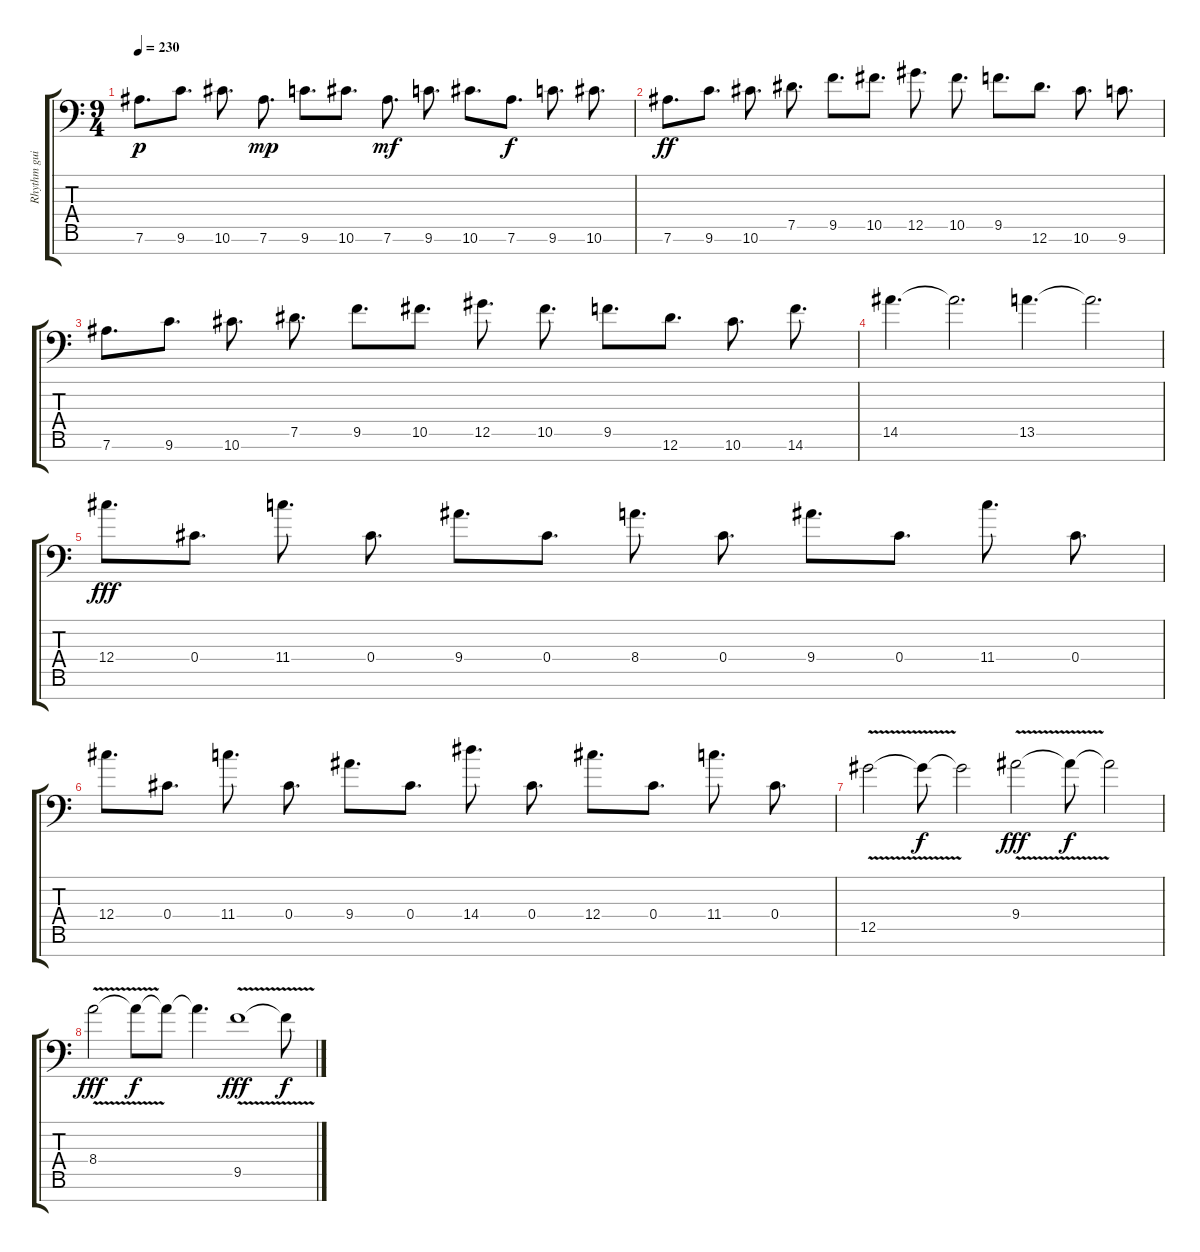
\track ("Rhythm guitar" "Rhythm gui") {instrument distortionguitar}
\staff {score tabs}
\tuning (Eb4 Bb3 Gb3 Db3 Ab2 Eb2 Ab1) {hide}
\ts (9 4)
\section ("" "")
\tempo 230
\clef f4
\ks c
7.6.8{d dy p} 9.6.8{d} 10.6.8{d} 7.6.8{d dy mp} 9.6.8{d} 10.6.8{d} 7.6.8{d dy mf} 9.6.8{d} 10.6.8{d} 7.6.8{d dy f} 9.6.8{d} 10.6.8{d} |
7.6.8{d dy ff} 9.6.8{d} 10.6.8{d} 7.5.8{d} 9.5.8{d} 10.5.8{d} 12.5.8{d} 10.5.8{d} 9.5.8{d} 12.6.8{d} 10.6.8{d} 9.6.8{d} |
7.6.8{d} 9.6.8{d} 10.6.8{d} 7.5.8{d} 9.5.8{d} 10.5.8{d} 12.5.8{d} 10.5.8{d} 9.5.8{d} 12.6.8{d} 10.6.8{d} 14.6.8{d} |
14.5.4{d} 14.5{t}.2{d} 13.5.4{d} 13.5{t}.2{d} |
12.4.8{d dy fff} 0.4.8{d} 11.4.8{d} 0.4.8{d} 9.4.8{d} 0.4.8{d} 8.4.8{d} 0.4.8{d} 9.4.8{d} 0.4.8{d} 11.4.8{d} 0.4.8{d} |
12.4.8{d} 0.4.8{d} 11.4.8{d} 0.4.8{d} 9.4.8{d} 0.4.8{d} 14.4.8{d} 0.4.8{d} 12.4.8{d} 0.4.8{d} 11.4.8{d} 0.4.8{d} |
12.5{v}.2 12.5{t}.8{dy f} 12.5{t}.2 9.4{v}.2{dy fff} 9.4{t}.8{dy f} 9.4{t}.2 |
8.4{v}.2{dy fff} 8.4{t}.8{dy f} 8.4{t}.8 8.4{t}.4{d} 9.5{v}.1{dy fff} 9.5{t}.8{dy f}
